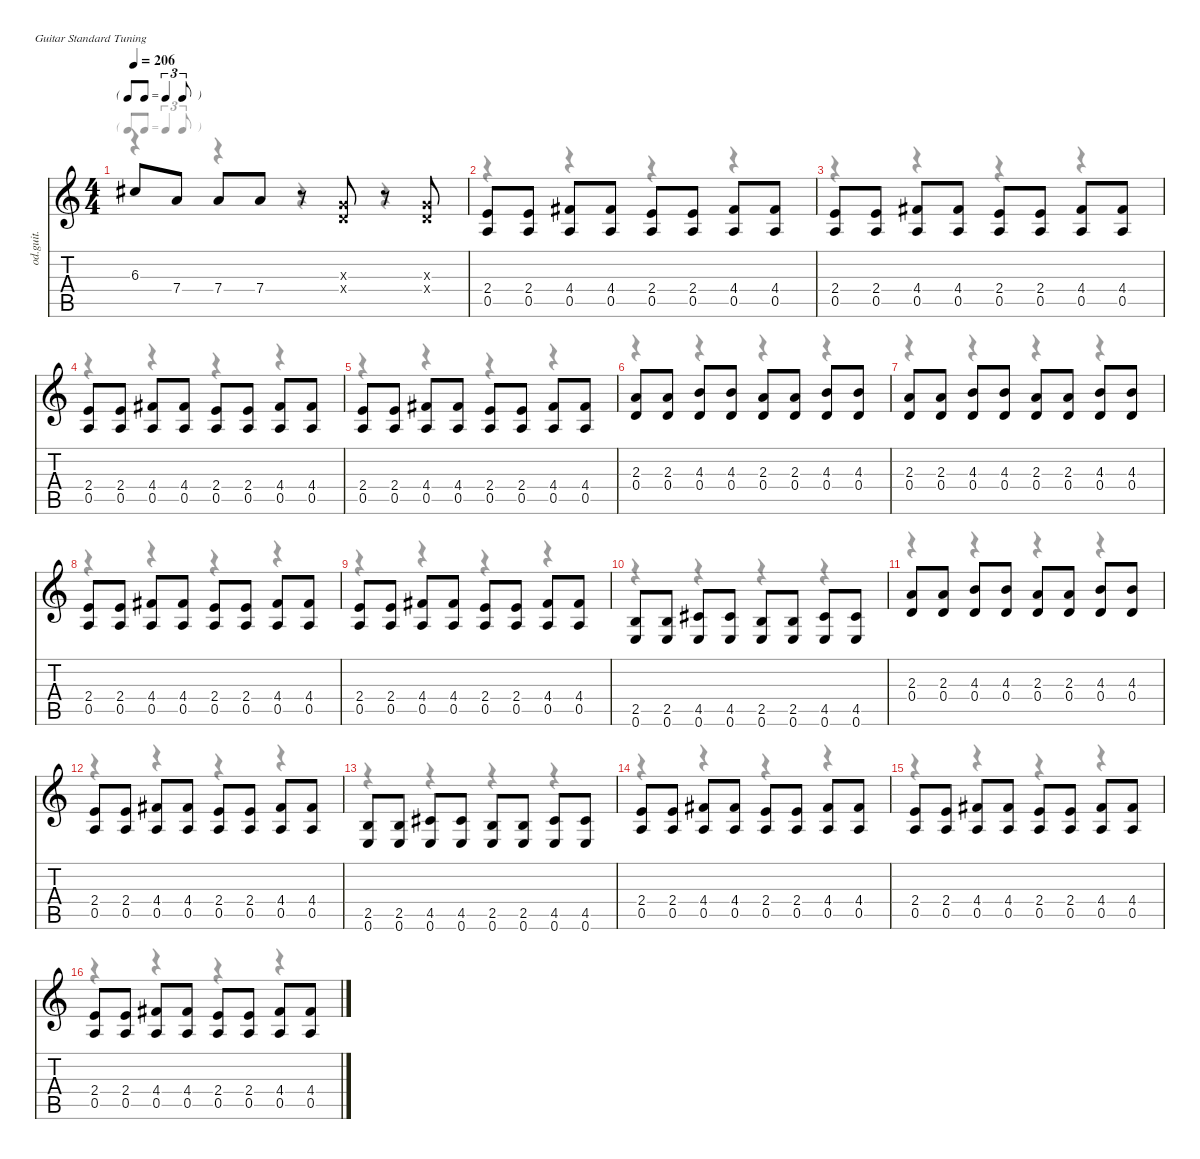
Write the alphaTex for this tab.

\defaultSystemsLayout 4
\hideDynamics
\bracketExtendMode nobrackets
\otherSystemsTrackNameOrientation horizontal
\track ("Guitar" "od.guit.") {instrument overdrivenguitar}
\staff {score tabs}
\tuning (E4 B3 G3 D3 A2 E2)
\voice
\ts (4 4)
\tf triplet8th
\tempo 206
\clef g2
\ks c
6.3{acc #}.8{dy f beam Up} 7.4.8{beam Up} 7.4.8{beam Up} 7.4.8{beam Up} r.8{beam Up} (0.3{x} 0.4{x}).8{beam Up} r.8{beam Up} (0.3{x} 0.4{x}).8{beam Up} |
(2.4 0.5).8{beam Up} (2.4 0.5).8{beam Up} (4.4{acc #} 0.5).8{beam Up} (4.4{acc #} 0.5).8{beam Up} (2.4 0.5).8{beam Up} (2.4 0.5).8{beam Up} (4.4{acc #} 0.5).8{beam Up} (4.4{acc #} 0.5).8{beam Up} |
(2.4 0.5).8{beam Up} (2.4 0.5).8{beam Up} (4.4{acc #} 0.5).8{beam Up} (4.4{acc #} 0.5).8{beam Up} (2.4 0.5).8{beam Up} (2.4 0.5).8{beam Up} (4.4{acc #} 0.5).8{beam Up} (4.4{acc #} 0.5).8{beam Up} |
(2.4 0.5).8{beam Up} (2.4 0.5).8{beam Up} (4.4{acc #} 0.5).8{beam Up} (4.4{acc #} 0.5).8{beam Up} (2.4 0.5).8{beam Up} (2.4 0.5).8{beam Up} (4.4{acc #} 0.5).8{beam Up} (4.4{acc #} 0.5).8{beam Up} |
(2.4 0.5).8{beam Up} (2.4 0.5).8{beam Up} (4.4{acc #} 0.5).8{beam Up} (4.4{acc #} 0.5).8{beam Up} (2.4 0.5).8{beam Up} (2.4 0.5).8{beam Up} (4.4{acc #} 0.5).8{beam Up} (4.4{acc #} 0.5).8{beam Up} |
(2.3 0.4).8{beam Up} (2.3 0.4).8{beam Up} (4.3 0.4).8{beam Up} (4.3 0.4).8{beam Up} (2.3 0.4).8{beam Up} (2.3 0.4).8{beam Up} (4.3 0.4).8{beam Up} (4.3 0.4).8{beam Up} |
(2.3 0.4).8{beam Up} (2.3 0.4).8{beam Up} (4.3 0.4).8{beam Up} (4.3 0.4).8{beam Up} (2.3 0.4).8{beam Up} (2.3 0.4).8{beam Up} (4.3 0.4).8{beam Up} (4.3 0.4).8{beam Up} |
(2.4 0.5).8{beam Up} (2.4 0.5).8{beam Up} (4.4{acc #} 0.5).8{beam Up} (4.4{acc #} 0.5).8{beam Up} (2.4 0.5).8{beam Up} (2.4 0.5).8{beam Up} (4.4{acc #} 0.5).8{beam Up} (4.4{acc #} 0.5).8{beam Up} |
(2.4 0.5).8{beam Up} (2.4 0.5).8{beam Up} (4.4{acc #} 0.5).8{beam Up} (4.4{acc #} 0.5).8{beam Up} (2.4 0.5).8{beam Up} (2.4 0.5).8{beam Up} (4.4{acc #} 0.5).8{beam Up} (4.4{acc #} 0.5).8{beam Up} |
(2.5 0.6).8{beam Up} (2.5 0.6).8{beam Up} (4.5{acc #} 0.6).8{beam Up} (4.5{acc #} 0.6).8{beam Up} (2.5 0.6).8{beam Up} (2.5 0.6).8{beam Up} (4.5{acc #} 0.6).8{beam Up} (4.5{acc #} 0.6).8{beam Up} |
(2.3 0.4).8{beam Up} (2.3 0.4).8{beam Up} (4.3 0.4).8{beam Up} (4.3 0.4).8{beam Up} (2.3 0.4).8{beam Up} (2.3 0.4).8{beam Up} (4.3 0.4).8{beam Up} (4.3 0.4).8{beam Up} |
(2.4 0.5).8{beam Up} (2.4 0.5).8{beam Up} (4.4{acc #} 0.5).8{beam Up} (4.4{acc #} 0.5).8{beam Up} (2.4 0.5).8{beam Up} (2.4 0.5).8{beam Up} (4.4{acc #} 0.5).8{beam Up} (4.4{acc #} 0.5).8{beam Up} |
(2.5 0.6).8{beam Up} (2.5 0.6).8{beam Up} (4.5{acc #} 0.6).8{beam Up} (4.5{acc #} 0.6).8{beam Up} (2.5 0.6).8{beam Up} (2.5 0.6).8{beam Up} (4.5{acc #} 0.6).8{beam Up} (4.5{acc #} 0.6).8{beam Up} |
(2.4 0.5).8{beam Up} (2.4 0.5).8{beam Up} (4.4{acc #} 0.5).8{beam Up} (4.4{acc #} 0.5).8{beam Up} (2.4 0.5).8{beam Up} (2.4 0.5).8{beam Up} (4.4{acc #} 0.5).8{beam Up} (4.4{acc #} 0.5).8{beam Up} |
(2.4 0.5).8{beam Up} (2.4 0.5).8{beam Up} (4.4{acc #} 0.5).8{beam Up} (4.4{acc #} 0.5).8{beam Up} (2.4 0.5).8{beam Up} (2.4 0.5).8{beam Up} (4.4{acc #} 0.5).8{beam Up} (4.4{acc #} 0.5).8{beam Up} |
(2.4 0.5).8{beam Up} (2.4 0.5).8{beam Up} (4.4{acc #} 0.5).8{beam Up} (4.4{acc #} 0.5).8{beam Up} (2.4 0.5).8{beam Up} (2.4 0.5).8{beam Up} (4.4{acc #} 0.5).8{beam Up} (4.4{acc #} 0.5).8{beam Up}
\voice
\clef g2
\ottava regular
\simile none
\ks c
r.4{dy mf beam Down} r.4{beam Down} r.4{beam Down} r.4{beam Down} |
r.4{beam Down} r.4{beam Down} r.4{beam Down} r.4{beam Down} |
r.4{beam Down} r.4{beam Down} r.4{beam Down} r.4{beam Down} |
r.4{beam Down} r.4{beam Down} r.4{beam Down} r.4{beam Down} |
r.4{beam Down} r.4{beam Down} r.4{beam Down} r.4{beam Down} |
r.4{beam Down} r.4{beam Down} r.4{beam Down} r.4{beam Down} |
r.4{beam Down} r.4{beam Down} r.4{beam Down} r.4{beam Down} |
r.4{beam Down} r.4{beam Down} r.4{beam Down} r.4{beam Down} |
r.4{beam Down} r.4{beam Down} r.4{beam Down} r.4{beam Down} |
r.4{beam Down} r.4{beam Down} r.4{beam Down} r.4{beam Down} |
r.4{beam Down} r.4{beam Down} r.4{beam Down} r.4{beam Down} |
r.4{beam Down} r.4{beam Down} r.4{beam Down} r.4{beam Down} |
r.4{beam Down} r.4{beam Down} r.4{beam Down} r.4{beam Down} |
r.4{beam Down} r.4{beam Down} r.4{beam Down} r.4{beam Down} |
r.4{beam Down} r.4{beam Down} r.4{beam Down} r.4{beam Down} |
r.4{beam Down} r.4{beam Down} r.4{beam Down} r.4{beam Down}
